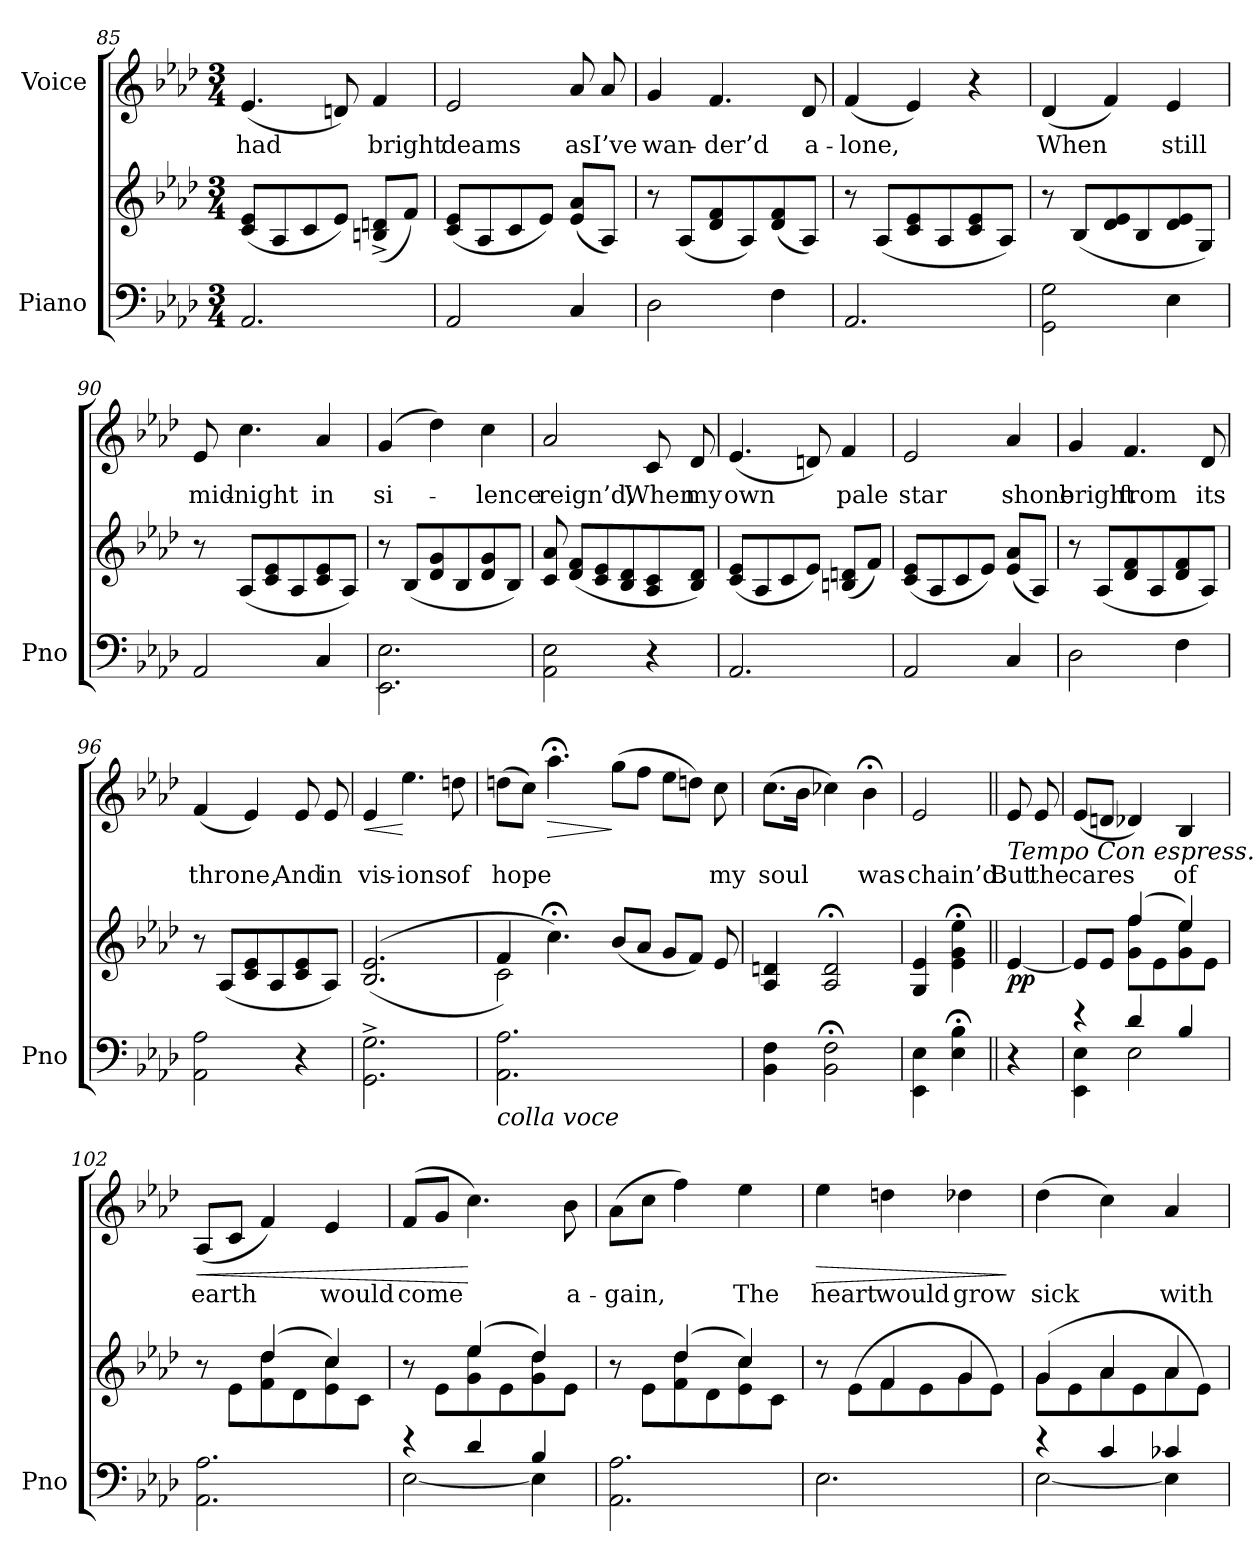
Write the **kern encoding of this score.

**kern	**kern	**dynam	**kern	**text	**dynam
*part2	*part2	*part2	*part1	*part1	*part1
*staff3	*staff2	*staff2/3	*staff1	*staff1	*staff1
*I"Piano	*	*	*I"Voice	*	*
*I'Pno	*	*	*	*	*
*clefF4	*clefG2	*	*clefG2	*	*
*k[b-e-a-d-]	*k[b-e-a-d-]	*	*k[b-e-a-d-]	*	*
*M3/4	*M3/4	*	*M3/4	*	*
=85	=85	=85	=85	=85	=85
*	*^	*	*	*	*
!	!	!	!	!	!LO:LY:b	!
2.AA-/	(8c/ 8e-/L	8ryy	.	(4.e-/	had	.
.	8A-/	2ryy	.	.	.	.
.	8c/	.	.	.	.	.
.	8e-/J)	.	.	8dn/)	.	.
!	!	!	!	!	!LO:LY:b	!
.	(8Bn/^ 8dn/^L	.	.	4f/	bright	.
.	8f/J)	8ryy	.	.	.	.
=86	=86	=86	=86	=86	=86	=86
!	!	!	!	!	!LO:LY:b	!
*	*v	*v	*	*	*	*
2AA-/	(8c/ 8e-/L	.	2e-/	deams	.
.	8A-/	.	.	.	.
.	8c/	.	.	.	.
.	8e-/J)	.	.	.	.
!	!	!	!	!LO:LY:b	!
4C/	(8e-/ 8a-/L	.	8a-/	as	.
!	!	!	!	!LO:LY:b	!
.	8A-/J)	.	8a-/	I’ve	.
=87	=87	=87	=87	=87	=87
!	!	!	!	!LO:LY:b	!
2D-\	8r	.	4g/	wan-	.
.	(8A-/L	.	.	.	.
!	!	!	!	!LO:LY:b	!
.	8d-/ 8f/	.	4.f/	-der’d	.
.	8A-/)	.	.	.	.
4F\	(8d-/ 8f/	.	.	.	.
!	!	!	!	!LO:LY:b	!
.	8A-/J)	.	8d-/	a-	.
=88	=88	=88	=88	=88	=88
!	!	!	!	!LO:LY:b	!
2.AA-/	8r	.	(4f/	-lone,	.
.	(8A-/L	.	.	.	.
.	8c/ 8e-/	.	4e-/)	.	.
.	8A-/	.	.	.	.
.	8c/ 8e-/	.	4r	.	.
.	8A-/J)	.	.	.	.
!!LO:LB:g=z
=89	=89	=89	=89	=89	=89
!	!	!	!	!LO:LY:b	!
2GG\ 2G\	8r	.	(4d-/	-When	.
.	(8B-/L	.	.	.	.
.	8d-/ 8e-/	.	4f/)	.	.
.	8B-/	.	.	.	.
!	!	!	!	!LO:LY:b	!
4E-\	8d-/ 8e-/	.	4e-/	still	.
.	8G/J)	.	.	.	.
=90	=90	=90	=90	=90	=90
!	!	!	!	!LO:LY:b	!
2AA-/	8r	.	8e-/	mid-	.
!	!	!	!	!LO:LY:b	!
.	(8A-/L	.	4.cc\	-night	.
.	8c/ 8e-/	.	.	.	.
.	8A-/	.	.	.	.
!	!	!	!	!LO:LY:b	!
4C/	8c/ 8e-/	.	4a-/	in	.
.	8A-/J)	.	.	.	.
=91	=91	=91	=91	=91	=91
!	!	!	!	!LO:LY:b	!
2.EE-\ 2.E-\	8r	.	(4g/	si-	.
.	(8B-/L	.	.	.	.
.	8d-/ 8g/	.	4dd-\)	.	.
.	8B-/	.	.	.	.
!	!	!	!	!LO:LY:b	!
.	8d-/ 8g/	.	4cc\	-lence	.
.	8B-/J)	.	.	.	.
=92	=92	=92	=92	=92	=92
!	!	!	!	!LO:LY:b	!
2AA-\ 2E-\	8c/ 8a-/	.	2a-/	reign’d,	.
.	(8d-/ 8f/L	.	.	.	.
.	8c/ 8e-/	.	.	.	.
.	8B-/ 8d-/	.	.	.	.
!	!	!	!	!LO:LY:b	!
4r	8A-/ 8c/	.	8c/	When	.
!	!	!	!	!LO:LY:b	!
.	8B-/ 8d-/J)	.	8d-/	my	.
!!LO:LB:g=z
=93	=93	=93	=93	=93	=93
!	!	!	!	!LO:LY:b	!
2.AA-/	(8c/ 8e-/L	.	(4.e-/	own	.
.	8A-/	.	.	.	.
.	8c/	.	.	.	.
.	8e-/J)	.	8dn/)	.	.
!	!	!	!	!LO:LY:b	!
.	(8Bn/ 8dn/L	.	4f/	pale	.
.	8f/J)	.	.	.	.
=94	=94	=94	=94	=94	=94
!	!	!	!	!LO:LY:b	!
2AA-/	(8c/ 8e-/L	.	2e-/	star	.
.	8A-/	.	.	.	.
.	8c/	.	.	.	.
.	8e-/J)	.	.	.	.
!	!	!	!	!LO:LY:b	!
4C/	(8e-/ 8a-/L	.	4a-/	shone	.
.	8A-/J)	.	.	.	.
=95	=95	=95	=95	=95	=95
!	!	!	!	!LO:LY:b	!
2D-\	8r	.	4g/	bright	.
.	(8A-/L	.	.	.	.
!	!	!	!	!LO:LY:b	!
.	8d-/ 8f/	.	4.f/	from	.
.	8A-/	.	.	.	.
4F\	8d-/ 8f/	.	.	.	.
!	!	!	!	!LO:LY:b	!
.	8A-/J)	.	8d-/	its	.
=96	=96	=96	=96	=96	=96
!	!	!	!	!LO:LY:b	!
2AA-\ 2A-\	8r	.	(4f/	throne,	.
.	(8A-/L	.	.	.	.
.	8c/ 8e-/	.	4e-/)	.	.
.	8A-/	.	.	.	.
!	!	!	!	!LO:LY:b	!
4r	8c/ 8e-/	.	8e-/	And	.
!	!	!	!	!LO:LY:b	!
.	8A-/J)	.	8e-/	in	.
!!LO:PB:g=z
=97	=97	=97	=97	=97	=97
!	!	!	!	!LO:LY:b	!LO:HP:b
2.GG\^ 2.G\^	((>2.B-/ 2.e-/	.	4e-/	vis-	<
!	!	!	!	!LO:LY:b	!
.	.	.	4.ee-\	-ions	[
!	!	!	!	!LO:LY:b	!
.	.	.	8ddn\	of	.
=98	=98	=98	=98	=98	=98
*	*^	*	*	*	*
!LO:TX:b:i:t=colla voce	!	!	!	!	!	!
!	!	!	!	!	!LO:LY:b	!
2.AA-\ 2.A-\	(<4f/)	2c\)	.	(8ddn\L	hope	.
.	.	.	.	8cc\J)	.	.
!	!	!	!	!	!	!LO:HP:b
.	4.cc;<\)	.	.	4.aa-;<\	.	>
.	.	4ryy	.	.	.	.
!	!	!	!	!	!	!LO:DY:n=1:a
!	!	!	!	!	!	!LO:DY:n=2:a
.	(8b-!/L	.	.	(8gg!\L	.	] pp other-dynamics
4ryy	8a-!/J	4ryy	.	8ff!\J	.	.
.	8g!/L	.	.	8ee-!\L	.	.
4ryy	8f!/J)	4ryy	.	8ddn!\J)	.	.
!	!	!	!	!	!LO:LY:b	!
.	8e-/	.	.	8cc\	my	.
*	*v	*v	*	*	*	*
=99	=99	=99	=99	=99	=99
!	!	!	!	!LO:LY:b	!
4BB-\ 4F\	4A-/ 4dn/	.	(8.cc\L	soul	.
.	.	.	16b-\Jk	.	.
2BB-\;< 2F\;<	2A-/;< 2d/;<	.	4cc-X\)	.	.
!	!	!	!	!LO:LY:b	!
.	.	.	4b-;<\	was	.
=100	=100	=100	=100	=100	=100
!	!	!	!	!LO:LY:b	!
4EE-\ 4E-\	4G/ 4e-/	.	2e-/	chain’d.	.
4E-\;< 4B-\;<	4e-\;< 4g\;< 4ee-\;<	.	.	.	.
!!LO:LB:g=z
=100X8||	=100X8||	=100X8||	=100X8||	=100X8||	=100X8||
!	!	!	!LO:TX:b:i:t=Tempo   Con espress.	!	!
!	!	!LO:DY:b	!	!LO:LY:b	!
4r	[4e-/	pp	8e-/	But	.
!	!	!	!	!LO:LY:b	!
.	.	.	8e-/	the	.
=101	=101	=101	=101	=101	=101
*^	*^	*	*	*	*
!	!	!	!	!	!	!LO:LY:b	!
4r	4EE-\ 4E-\	8e-/L]	4ryy	.	(>8e-/L	cares	.
.	.	8e-/J	.	.	8dn/J	.	.
4d-/	2E-\	(4ff/	8g\ 8ff\L	.	4d-X/)	.	.
.	.	.	8e-\	.	.	.	.
!	!	!	!	!	!	!LO:LY:b	!
4B-/	.	4ee-/)	8g\ 8ee-\	.	4B-/	of	.
.	.	.	8e-\J	.	.	.	.
*v	*v	*	*	*	*	*	*
=102	=102	=102	=102	=102	=102	=102
!	!	!	!	!	!LO:LY:b	!LO:HP:b
2.AA-\ 2.A-\	4ryy	8r	.	(>8A-/L	earth	<
.	.	8e-\L	.	8c/J	.	.
.	(4dd-/	8f\ 8dd-\	.	4f/)	.	.
.	.	8d-\	.	.	.	.
!	!	!	!	!	!LO:LY:b	!
.	4cc/)	8e-\ 8cc\	.	4e-/	would	.
.	.	8c\J	.	.	.	.
=103	=103	=103	=103	=103	=103	=103
*^	*	*	*	*	*	*
!	!	!	!	!	!	!LO:LY:b	!
4r	[2E-\	4ryy	8r	.	(8f/L	come	.
.	.	.	8e-\L	.	8g/J	.	.
4d-/	.	(4ee-/	8g\ 8ee-\	.	4.cc\)	.	[
.	.	.	8e-\	.	.	.	.
4B-/	4E-\]	4dd-/)	8g\ 8dd-\	.	.	.	.
!	!	!	!	!	!	!LO:LY:b	!
.	.	.	8e-\J	.	8b-\	a-	.
*v	*v	*	*	*	*	*	*
=104	=104	=104	=104	=104	=104	=104
!	!	!	!	!	!LO:LY:b	!
2.AA-\ 2.A-\	4ryy	8r	.	(8a-\L	-gain,	.
.	.	8e-\L	.	8cc\J	.	.
.	(4dd-/	8f\ 8dd-\	.	4ff\)	.	.
.	.	8d-\	.	.	.	.
!	!	!	!	!	!LO:LY:b	!
.	4cc/)	8e-\ 8cc\	.	4ee-\	The	.
.	.	8c\J	.	.	.	.
!!LO:LB:g=z
=105	=105	=105	=105	=105	=105	=105
!	!	!	!	!	!LO:LY:b	!LO:HP:b
2.E-\	4ryy	8r	.	4ee-\	heart	>
.	.	(>8e-\L	.	.	.	.
!	!	!	!	!	!LO:LY:b	!
.	4f/	8f\	.	4ddn\	would	.
.	.	8e-\	.	.	.	.
!	!	!	!	!	!LO:LY:b	!
.	4g/	8g\	.	4dd-X\	grow	.
.	.	8e-\J)	.	.	.	.
*	*v	*v	*	*	*	*
.	.	.	.	.	]
=106	=106	=106	=106	=106	=106
*^	*^	*	*	*	*
!	!	!	!	!	!	!LO:LY:b	!
4r	[2E-\	(4g/	8g\L	.	(4dd-\	sick	.
.	.	.	8e-\	.	.	.	.
4c/	.	4a-/	8a-\	.	4cc\)	.	.
.	.	.	8e-\	.	.	.	.
!	!	!	!	!	!	!LO:LY:b	!
4c-X/	4E-\]	4a-/	8a-\	.	4a-/	with	.
.	.	.	8e-\J)	.	.	.	.
*v	*v	*	*	*	*	*	*
*	*v	*v	*	*	*	*
=	=	=	=	=	=
*-	*-	*-	*-	*-	*-
